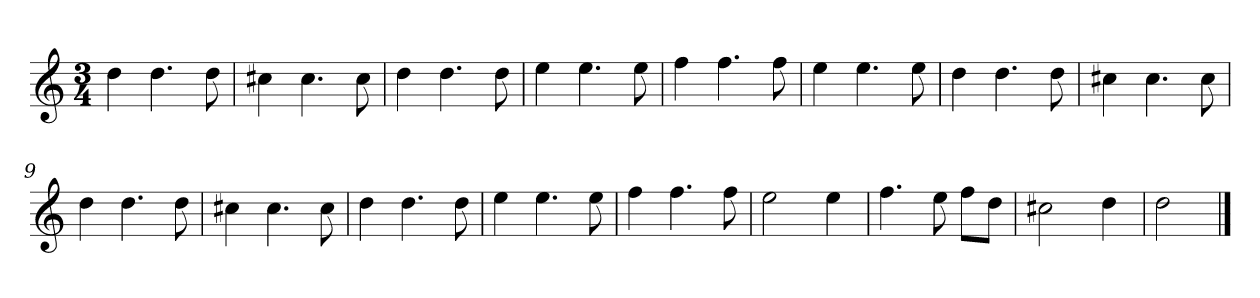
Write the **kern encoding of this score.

**kern
*part1
*staff1
*clefG2
*k[]
*a:
*M3/4
*MM120
=1
4dd
4.dd
8dd
=2
4cc#X
4.cc#
8cc#
=3
4dd
4.dd
8dd
=4
4ee
4.ee
8ee
=5
4ff
4.ff
8ff
=6
4ee
4.ee
8ee
=7
4dd
4.dd
8dd
=8
4cc#X
4.cc#
8cc#
=9
4dd
4.dd
8dd
=10
4cc#X
4.cc#
8cc#
=11
4dd
4.dd
8dd
=12
4ee
4.ee
8ee
=13
4ff
4.ff
8ff
=14
2ee
4ee
=15
4.ff
8ee
8ff\L
8dd\J
=16
2cc#X
4dd
=17
2dd
==
*-
